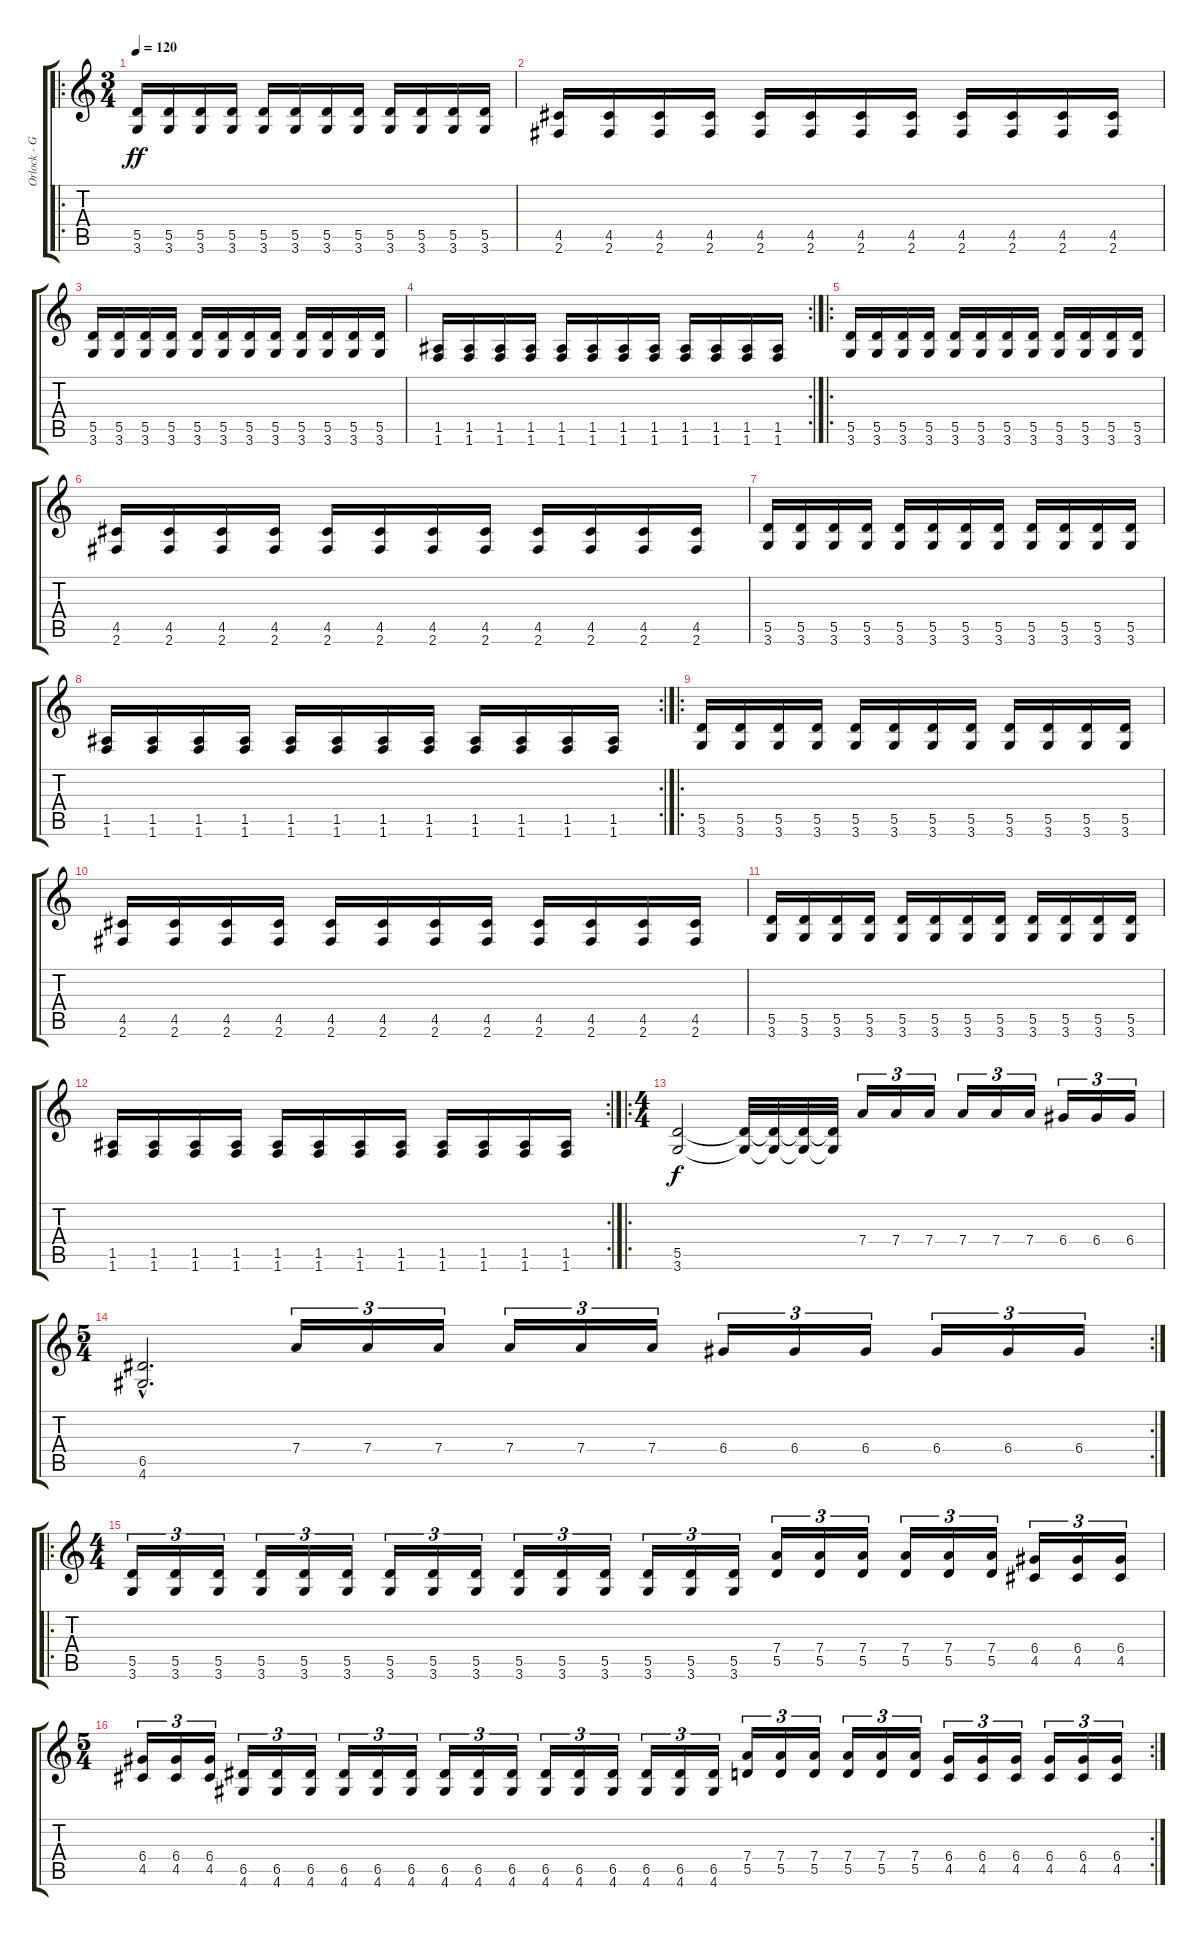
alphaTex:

\track ("Orlock - Guitar - (Six String)" "Orlock - G") {instrument distortionguitar}
\staff {score tabs}
\tuning (E4 B3 G3 D3 A2 E2) {hide}
\ro
\ts (3 4)
\tempo 120
\clef g2
\ks c
(5.5 3.6).16{dy ff} (5.5 3.6).16 (5.5 3.6).16 (5.5 3.6).16 (5.5 3.6).16 (5.5 3.6).16 (5.5 3.6).16 (5.5 3.6).16 (5.5 3.6).16 (5.5 3.6).16 (5.5 3.6).16 (5.5 3.6).16 |
(4.5 2.6).16 (4.5 2.6).16 (4.5 2.6).16 (4.5 2.6).16 (4.5 2.6).16 (4.5 2.6).16 (4.5 2.6).16 (4.5 2.6).16 (4.5 2.6).16 (4.5 2.6).16 (4.5 2.6).16 (4.5 2.6).16 |
(5.5 3.6).16 (5.5 3.6).16 (5.5 3.6).16 (5.5 3.6).16 (5.5 3.6).16 (5.5 3.6).16 (5.5 3.6).16 (5.5 3.6).16 (5.5 3.6).16 (5.5 3.6).16 (5.5 3.6).16 (5.5 3.6).16 |
\rc 2
(1.5 1.6).16 (1.5 1.6).16 (1.5 1.6).16 (1.5 1.6).16 (1.5 1.6).16 (1.5 1.6).16 (1.5 1.6).16 (1.5 1.6).16 (1.5 1.6).16 (1.5 1.6).16 (1.5 1.6).16 (1.5 1.6).16 |
\ro
(5.5 3.6).16 (5.5 3.6).16 (5.5 3.6).16 (5.5 3.6).16 (5.5 3.6).16 (5.5 3.6).16 (5.5 3.6).16 (5.5 3.6).16 (5.5 3.6).16 (5.5 3.6).16 (5.5 3.6).16 (5.5 3.6).16 |
(4.5 2.6).16 (4.5 2.6).16 (4.5 2.6).16 (4.5 2.6).16 (4.5 2.6).16 (4.5 2.6).16 (4.5 2.6).16 (4.5 2.6).16 (4.5 2.6).16 (4.5 2.6).16 (4.5 2.6).16 (4.5 2.6).16 |
(5.5 3.6).16 (5.5 3.6).16 (5.5 3.6).16 (5.5 3.6).16 (5.5 3.6).16 (5.5 3.6).16 (5.5 3.6).16 (5.5 3.6).16 (5.5 3.6).16 (5.5 3.6).16 (5.5 3.6).16 (5.5 3.6).16 |
\rc 2
(1.5 1.6).16 (1.5 1.6).16 (1.5 1.6).16 (1.5 1.6).16 (1.5 1.6).16 (1.5 1.6).16 (1.5 1.6).16 (1.5 1.6).16 (1.5 1.6).16 (1.5 1.6).16 (1.5 1.6).16 (1.5 1.6).16 |
\ro
(5.5 3.6).16 (5.5 3.6).16 (5.5 3.6).16 (5.5 3.6).16 (5.5 3.6).16 (5.5 3.6).16 (5.5 3.6).16 (5.5 3.6).16 (5.5 3.6).16 (5.5 3.6).16 (5.5 3.6).16 (5.5 3.6).16 |
(4.5 2.6).16 (4.5 2.6).16 (4.5 2.6).16 (4.5 2.6).16 (4.5 2.6).16 (4.5 2.6).16 (4.5 2.6).16 (4.5 2.6).16 (4.5 2.6).16 (4.5 2.6).16 (4.5 2.6).16 (4.5 2.6).16 |
(5.5 3.6).16 (5.5 3.6).16 (5.5 3.6).16 (5.5 3.6).16 (5.5 3.6).16 (5.5 3.6).16 (5.5 3.6).16 (5.5 3.6).16 (5.5 3.6).16 (5.5 3.6).16 (5.5 3.6).16 (5.5 3.6).16 |
\rc 2
(1.5 1.6).16 (1.5 1.6).16 (1.5 1.6).16 (1.5 1.6).16 (1.5 1.6).16 (1.5 1.6).16 (1.5 1.6).16 (1.5 1.6).16 (1.5 1.6).16 (1.5 1.6).16 (1.5 1.6).16 (1.5 1.6).16 |
\ro
\ts (4 4)
(5.5 3.6).2{dy f} (5.5{t} 3.6{t}).32 (5.5{t} 3.6{t}).32 (5.5{t} 3.6{t}).32 (5.5{t} 3.6{t}).32 7.4.16{tu (3 2)} 7.4.16{tu (3 2)} 7.4.16{tu (3 2)} 7.4.16{tu (3 2)} 7.4.16{tu (3 2)} 7.4.16{tu (3 2)} 6.4.16{tu (3 2)} 6.4.16{tu (3 2)} 6.4.16{tu (3 2)} |
\rc 2
\ts (5 4)
(6.5{hac} 4.6{hac}).2{d} 7.4.16{tu (3 2)} 7.4.16{tu (3 2)} 7.4.16{tu (3 2)} 7.4.16{tu (3 2)} 7.4.16{tu (3 2)} 7.4.16{tu (3 2)} 6.4.16{tu (3 2)} 6.4.16{tu (3 2)} 6.4.16{tu (3 2)} 6.4.16{tu (3 2)} 6.4.16{tu (3 2)} 6.4.16{tu (3 2)} |
\ro
\ts (4 4)
(5.5 3.6).16{tu (3 2)} (5.5 3.6).16{tu (3 2)} (5.5 3.6).16{tu (3 2)} (5.5 3.6).16{tu (3 2)} (5.5 3.6).16{tu (3 2)} (5.5 3.6).16{tu (3 2)} (5.5 3.6).16{tu (3 2)} (5.5 3.6).16{tu (3 2)} (5.5 3.6).16{tu (3 2)} (5.5 3.6).16{tu (3 2)} (5.5 3.6).16{tu (3 2)} (5.5 3.6).16{tu (3 2)} (5.5 3.6).16{tu (3 2)} (5.5 3.6).16{tu (3 2)} (5.5 3.6).16{tu (3 2)} (7.4 5.5).16{tu (3 2)} (7.4 5.5).16{tu (3 2)} (7.4 5.5).16{tu (3 2)} (7.4 5.5).16{tu (3 2)} (7.4 5.5).16{tu (3 2)} (7.4 5.5).16{tu (3 2)} (6.4 4.5).16{tu (3 2)} (6.4 4.5).16{tu (3 2)} (6.4 4.5).16{tu (3 2)} |
\rc 2
\ts (5 4)
(6.4 4.5).16{tu (3 2)} (6.4 4.5).16{tu (3 2)} (6.4 4.5).16{tu (3 2)} (6.5 4.6).16{tu (3 2)} (6.5 4.6).16{tu (3 2)} (6.5 4.6).16{tu (3 2)} (6.5 4.6).16{tu (3 2)} (6.5 4.6).16{tu (3 2)} (6.5 4.6).16{tu (3 2)} (6.5 4.6).16{tu (3 2)} (6.5 4.6).16{tu (3 2)} (6.5 4.6).16{tu (3 2)} (6.5 4.6).16{tu (3 2)} (6.5 4.6).16{tu (3 2)} (6.5 4.6).16{tu (3 2)} (6.5 4.6).16{tu (3 2)} (6.5 4.6).16{tu (3 2)} (6.5 4.6).16{tu (3 2)} (7.4 5.5).16{tu (3 2)} (7.4 5.5).16{tu (3 2)} (7.4 5.5).16{tu (3 2)} (7.4 5.5).16{tu (3 2)} (7.4 5.5).16{tu (3 2)} (7.4 5.5).16{tu (3 2)} (6.4 4.5).16{tu (3 2)} (6.4 4.5).16{tu (3 2)} (6.4 4.5).16{tu (3 2)} (6.4 4.5).16{tu (3 2)} (6.4 4.5).16{tu (3 2)} (6.4 4.5).16{tu (3 2)}
